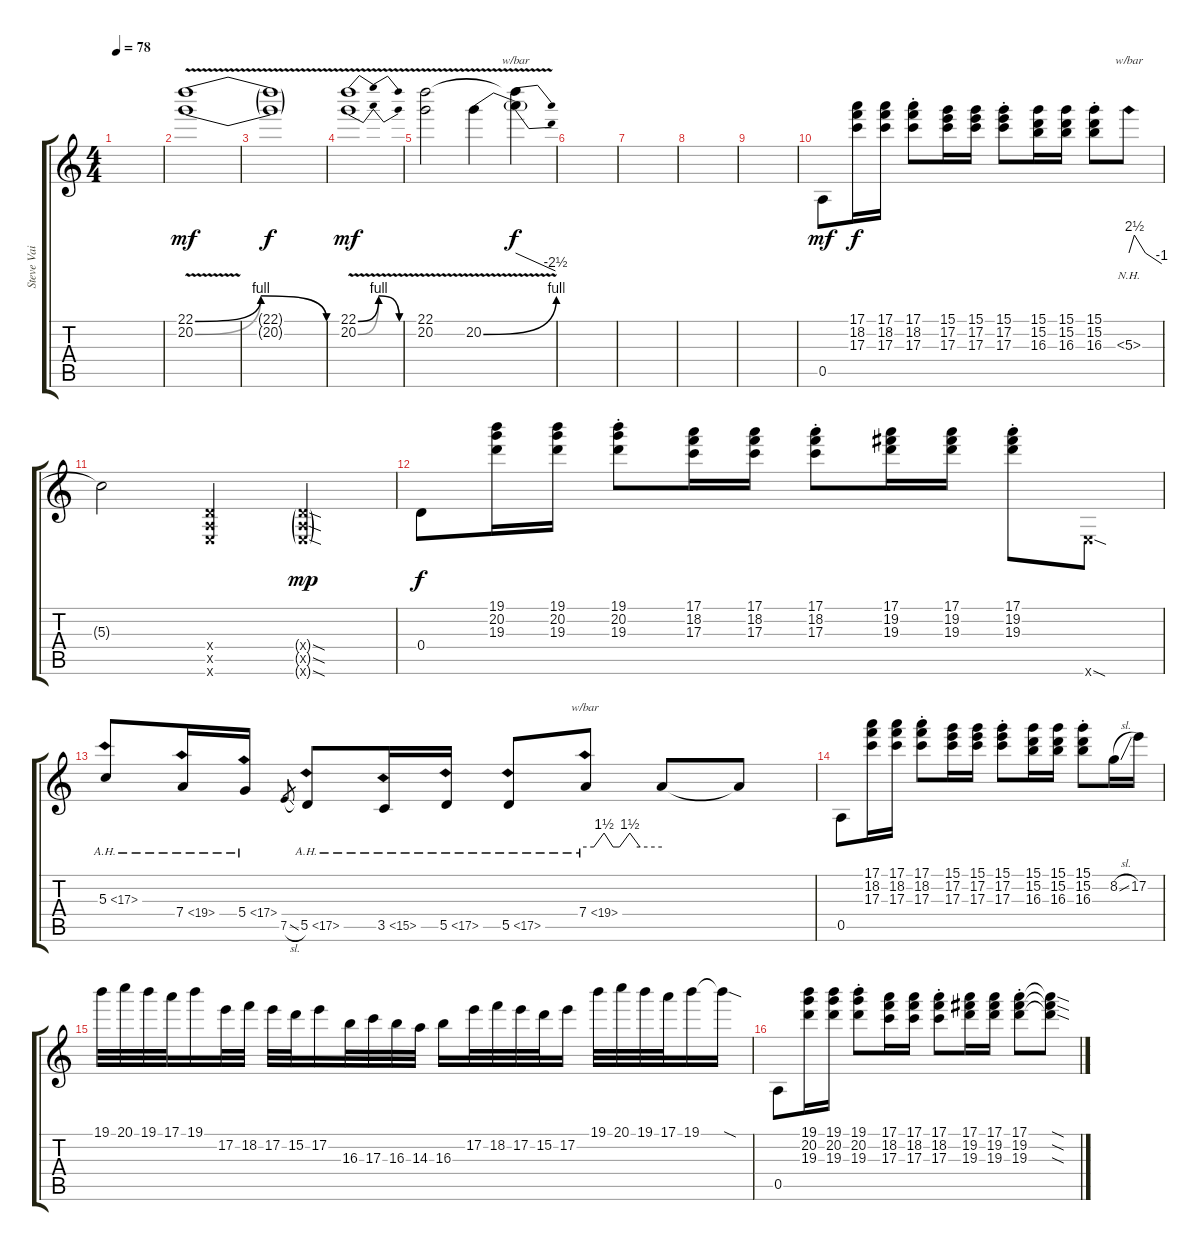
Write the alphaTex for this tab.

\track ("Steve Vai - Lead" "Steve Vai ") {instrument distortionguitar}
\staff {score tabs}
\tuning (E4 B3 G3 D3 A2 E2) {hide}
\ts (4 4)
\tempo 78
\clef g2
\ks c
|
(22.1{be (bendrelease 0 0 5 4 58 4 60 0) v} 20.2{be (bendrelease 0 0 5 4 57 4 60 0)}).1{dy mf} |
(22.1{t} 20.2{t}).1{dy f} |
(22.1{be (bendrelease 0 0 5 4 57 4 60 0) v} 20.2{be (bendrelease 0 0 5 4 57 4 60 0)}).1{dy mf} |
(22.1{v} 20.2).2 20.2{be (bend 0 0 60 4) v}.4 (22.1{t} 20.2{t}).4{tbe (dive default 0 0 60 -10) dy f} |
|
|
|
|
0.5.8{dy mf} (17.1 18.2 17.3).16{dy f} (17.1 18.2 17.3).16 (17.1{st} 18.2{st} 17.3{st}).8 (15.1 17.2 17.3).16 (15.1 17.2 17.3).16 (15.1{st} 17.2{st} 17.3{st}).8 (15.1 15.2 16.3).16 (15.1 15.2 16.3).16 (15.1{st} 15.2{st} 16.3{st}).8 5.3{nh}.8{tbe (custom default 0 0 10 10 30 0 60 -4)} |
5.3{t}.2 (0.4{x} 0.5{x} 0.6{x}).4 (0.4{sod g x} 0.5{sod g x} 0.6{sod g x}).4{dy mp} |
0.4.8{dy f} (19.1 20.2 19.3).16 (19.1 20.2 19.3).16 (19.1{st} 20.2{st} 19.3{st}).8 (17.1 18.2 17.3).16 (17.1 18.2 17.3).16 (17.1{st} 18.2{st} 17.3{st}).8 (17.1 19.2 19.3).16 (17.1 19.2 19.3).16 (17.1{st} 19.2{st} 19.3{st}).8 0.6{sod x}.8 |
5.3{ah 12}.8 7.4{ah 12}.16 5.4{ah 12}.16 7.5{sl}.8{gr} 5.5{ah 12}.8 3.5{ah 12}.16 5.5{ah 12}.16 5.5{ah 12}.8 7.4{ah 12}.8{tbe (custom default 0 0 7 0 15 6 22 0 27 0 35 6 43 0 60 0)} 7.4{t}.8 7.4{t}.8 |
0.5.8 (17.1 18.2 17.3).16 (17.1 18.2 17.3).16 (17.1{st} 18.2{st} 17.3{st}).8 (15.1 17.2 17.3).16 (15.1 17.2 17.3).16 (15.1{st} 17.2{st} 17.3{st}).8 (15.1 15.2 16.3).16 (15.1 15.2 16.3).16 (15.1{st} 15.2{st} 16.3{st}).8 8.2{sl}.16 17.2.16 |
19.1.32 20.1.32 19.1.32 17.1.32 19.1.16 17.2.32 18.2.32 17.2.32 15.2.32 17.2.16 16.3.32 17.3.32 16.3.32 14.3.32 16.3.16 17.2.32 18.2.32 17.2.32 15.2.32 17.2.16 19.1.32 20.1.32 19.1.32 17.1.32 19.1.16 19.1{sod t}.16 |
0.5.8 (19.1 20.2 19.3).16 (19.1 20.2 19.3).16 (19.1{st} 20.2{st} 19.3{st}).8 (17.1 18.2 17.3).16 (17.1 18.2 17.3).16 (17.1{st} 18.2{st} 17.3{st}).8 (17.1 19.2 19.3).16 (17.1 19.2 19.3).16 (17.1{st} 19.2{st} 19.3{st}).8 (17.1{sod t} 19.2{sod t} 19.3{sod t}).8
